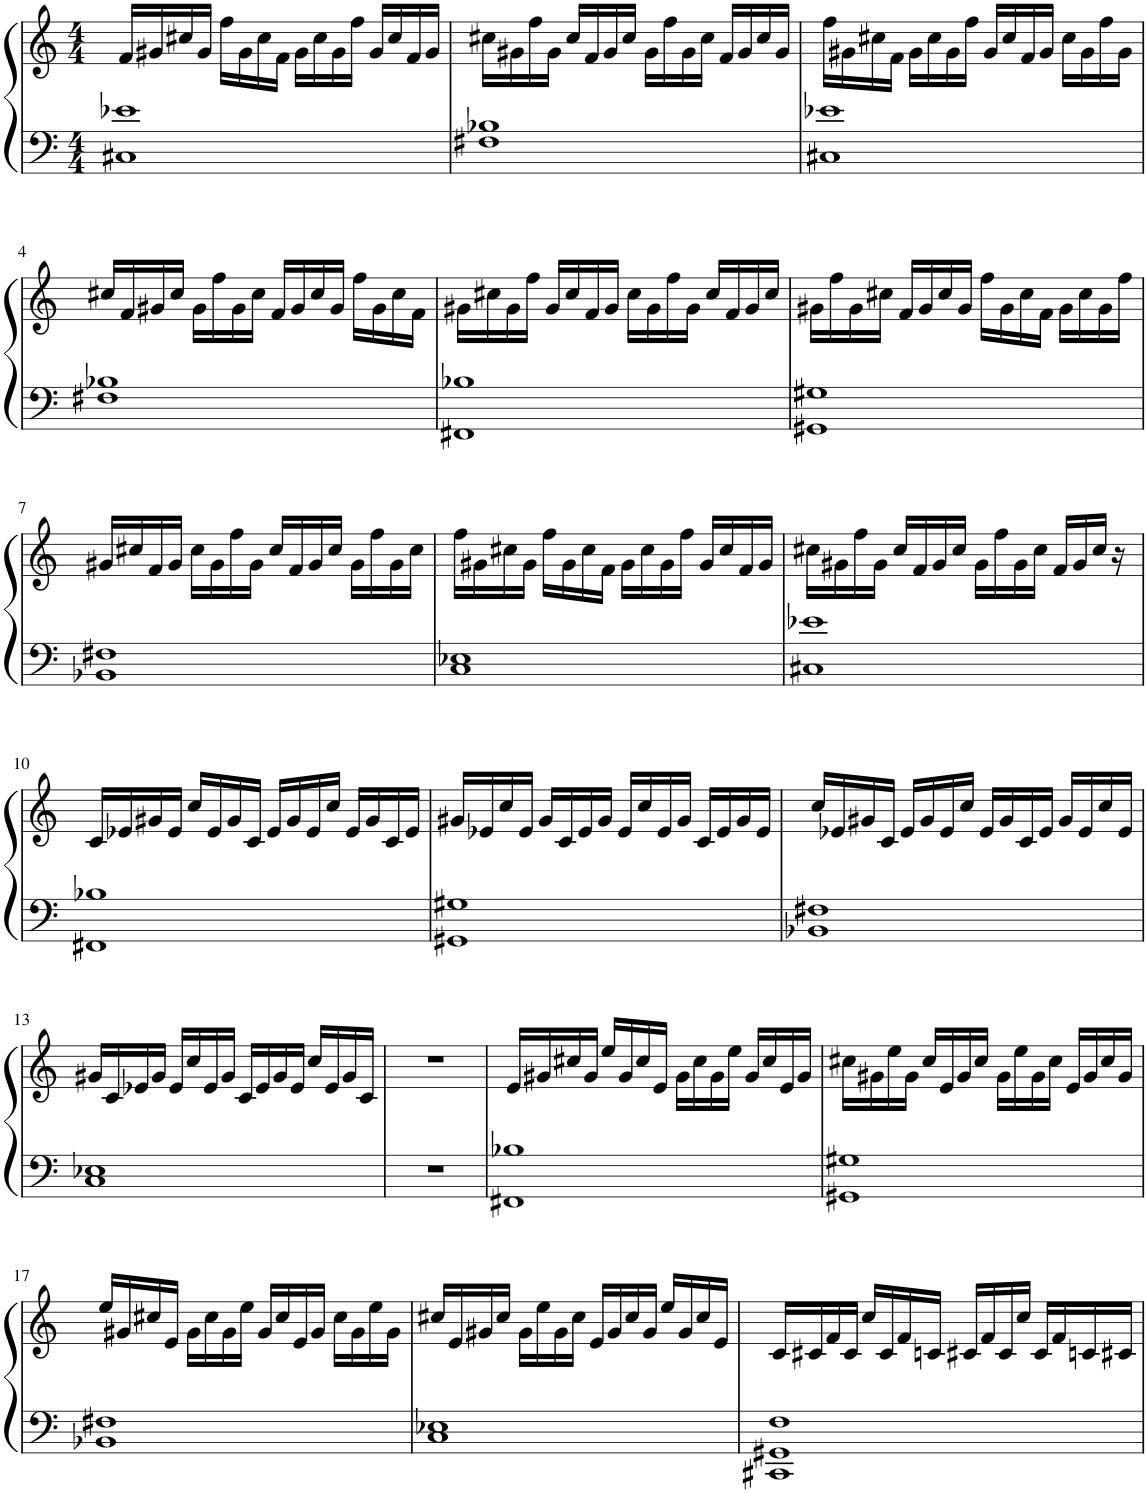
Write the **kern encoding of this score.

**kern	**kern
*part1	*part1
*staff2	*staff1
*I"Piano	*
*I'Pno.	*
*clefF4	*clefG2
*k[]	*k[]
*M4/4	*M4/4
=1	=1
1C#X 1e-X	16f/LL
.	16g#X/
.	16cc#X/
.	16g#/JJ
.	16ff\LL
.	16g#\
.	16cc#\
.	16f\JJ
.	16g#\LL
.	16cc#\
.	16g#\
.	16ff\JJ
.	16g#/LL
.	16cc#/
.	16f/
.	16g#/JJ
=2	=2
1F#X 1B-X	16cc#X\LL
.	16g#X\
.	16ff\
.	16g#\JJ
.	16cc#/LL
.	16f/
.	16g#/
.	16cc#/JJ
.	16g#\LL
.	16ff\
.	16g#\
.	16cc#\JJ
.	16f/LL
.	16g#/
.	16cc#/
.	16g#/JJ
=3	=3
1C#X 1e-X	16ff\LL
.	16g#X\
.	16cc#X\
.	16f\JJ
.	16g#\LL
.	16cc#\
.	16g#\
.	16ff\JJ
.	16g#/LL
.	16cc#/
.	16f/
.	16g#/JJ
.	16cc#\LL
.	16g#\
.	16ff\
.	16g#\JJ
!!LO:LB:g=z
=4	=4
1F#X 1B-X	16cc#X/LL
.	16f/
.	16g#X/
.	16cc#/JJ
.	16g#\LL
.	16ff\
.	16g#\
.	16cc#\JJ
.	16f/LL
.	16g#/
.	16cc#/
.	16g#/JJ
.	16ff\LL
.	16g#\
.	16cc#\
.	16f\JJ
=5	=5
1FF#X 1B-X	16g#X\LL
.	16cc#X\
.	16g#\
.	16ff\JJ
.	16g#/LL
.	16cc#/
.	16f/
.	16g#/JJ
.	16cc#\LL
.	16g#\
.	16ff\
.	16g#\JJ
.	16cc#/LL
.	16f/
.	16g#/
.	16cc#/JJ
=6	=6
1GG#X 1G#X	16g#X\LL
.	16ff\
.	16g#\
.	16cc#X\JJ
.	16f/LL
.	16g#/
.	16cc#/
.	16g#/JJ
.	16ff\LL
.	16g#\
.	16cc#\
.	16f\JJ
.	16g#\LL
.	16cc#\
.	16g#\
.	16ff\JJ
!!LO:LB:g=z
=7	=7
1BB-X 1F#X	16g#X/LL
.	16cc#X/
.	16f/
.	16g#/JJ
.	16cc#\LL
.	16g#\
.	16ff\
.	16g#\JJ
.	16cc#/LL
.	16f/
.	16g#/
.	16cc#/JJ
.	16g#\LL
.	16ff\
.	16g#\
.	16cc#\JJ
=8	=8
1C 1E-X	16ff\LL
.	16g#X\
.	16cc#X\
.	16g#\JJ
.	16ff\LL
.	16g#\
.	16cc#\
.	16f\JJ
.	16g#\LL
.	16cc#\
.	16g#\
.	16ff\JJ
.	16g#/LL
.	16cc#/
.	16f/
.	16g#/JJ
=9	=9
1C#X 1e-X	16cc#X\LL
.	16g#X\
.	16ff\
.	16g#\JJ
.	16cc#/LL
.	16f/
.	16g#/
.	16cc#/JJ
.	16g#\LL
.	16ff\
.	16g#\
.	16cc#\JJ
.	16f/LL
.	16g#/
.	16cc#/JJ
.	16r
!!LO:LB:g=z
=10	=10
1FF#X 1B-X	16c/LL
.	16e-X/
.	16g#X/
.	16e-/JJ
.	16cc/LL
.	16e-/
.	16g#/
.	16c/JJ
.	16e-/LL
.	16g#/
.	16e-/
.	16cc/JJ
.	16e-/LL
.	16g#/
.	16c/
.	16e-/JJ
=11	=11
1GG#X 1G#X	16g#X/LL
.	16e-X/
.	16cc/
.	16e-/JJ
.	16g#/LL
.	16c/
.	16e-/
.	16g#/JJ
.	16e-/LL
.	16cc/
.	16e-/
.	16g#/JJ
.	16c/LL
.	16e-/
.	16g#/
.	16e-/JJ
=12	=12
1BB-X 1F#X	16cc/LL
.	16e-X/
.	16g#X/
.	16c/JJ
.	16e-/LL
.	16g#/
.	16e-/
.	16cc/JJ
.	16e-/LL
.	16g#/
.	16c/
.	16e-/JJ
.	16g#/LL
.	16e-/
.	16cc/
.	16e-/JJ
!!LO:LB:g=z
=13	=13
1C 1E-X	16g#X/LL
.	16c/
.	16e-X/
.	16g#/JJ
.	16e-/LL
.	16cc/
.	16e-/
.	16g#/JJ
.	16c/LL
.	16e-/
.	16g#/
.	16e-/JJ
.	16cc/LL
.	16e-/
.	16g#/
.	16c/JJ
=14	=14
1r	1r
=15	=15
1FF#X 1B-X	16e/LL
.	16g#X/
.	16cc#X/
.	16g#/JJ
.	16ee/LL
.	16g#/
.	16cc#/
.	16e/JJ
.	16g#\LL
.	16cc#\
.	16g#\
.	16ee\JJ
.	16g#/LL
.	16cc#/
.	16e/
.	16g#/JJ
=16	=16
1GG#X 1G#X	16cc#X\LL
.	16g#X\
.	16ee\
.	16g#\JJ
.	16cc#/LL
.	16e/
.	16g#/
.	16cc#/JJ
.	16g#\LL
.	16ee\
.	16g#\
.	16cc#\JJ
.	16e/LL
.	16g#/
.	16cc#/
.	16g#/JJ
!!LO:LB:g=z
=17	=17
1BB-X 1F#X	16ee/LL
.	16g#X/
.	16cc#X/
.	16e/JJ
.	16g#\LL
.	16cc#\
.	16g#\
.	16ee\JJ
.	16g#/LL
.	16cc#/
.	16e/
.	16g#/JJ
.	16cc#\LL
.	16g#\
.	16ee\
.	16g#\JJ
=18	=18
1C 1E-X	16cc#X/LL
.	16e/
.	16g#X/
.	16cc#/JJ
.	16g#\LL
.	16ee\
.	16g#\
.	16cc#\JJ
.	16e/LL
.	16g#/
.	16cc#/
.	16g#/JJ
.	16ee/LL
.	16g#/
.	16cc#/
.	16e/JJ
=19	=19
1CC#X 1GG#X 1F	16c/LL
.	16c#X/
.	16f/
.	16c#/JJ
.	16cc/LL
.	16c#/
.	16f/
.	16cn/JJ
.	16c#X/LL
.	16f/
.	16c#/
.	16cc/JJ
.	16c#/LL
.	16f/
.	16cn/
.	16c#X/JJ
=	=
*-	*-
